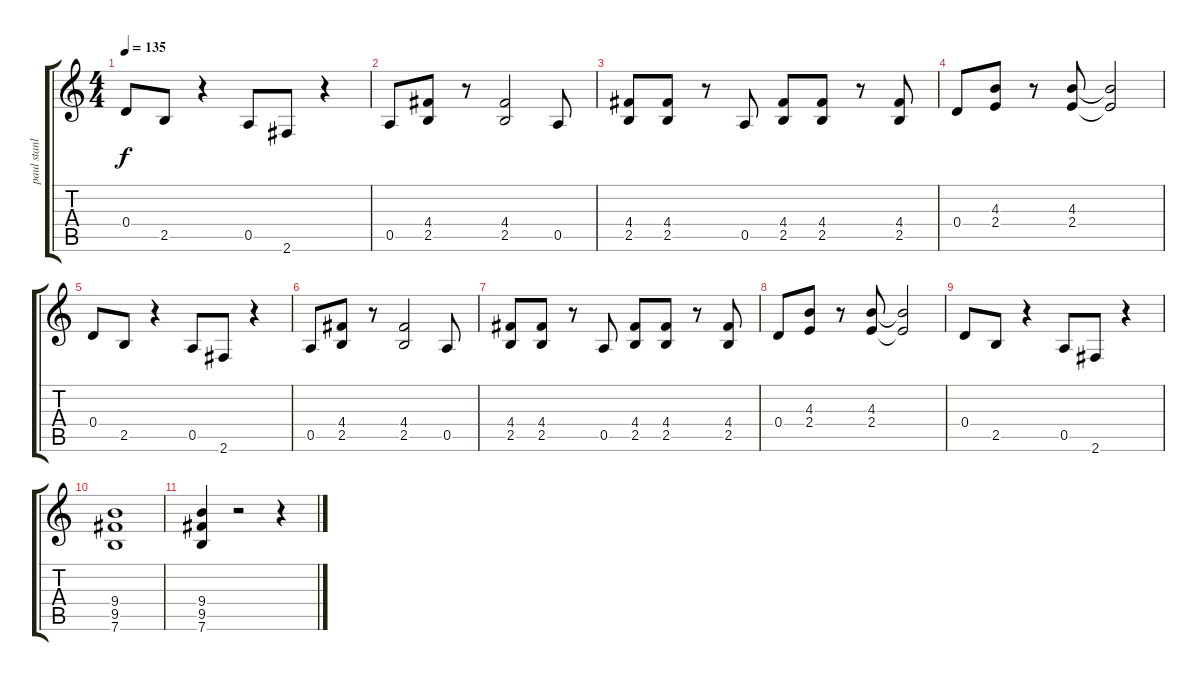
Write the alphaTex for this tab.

\track ("paul stanley" "paul stanl") {solo instrument overdrivenguitar}
\staff {score tabs}
\tuning (E4 B3 G3 D3 A2 E2) {hide}
\ts (4 4)
\tempo 135
\clef g2
\ks c
0.4.8{dy f} 2.5.8 r.4 0.5.8 2.6.8 r.4 |
0.5.8 (4.4 2.5).8 r.8 (4.4 2.5).2 0.5.8 |
(4.4 2.5).8 (4.4 2.5).8 r.8 0.5.8 (4.4 2.5).8 (4.4 2.5).8 r.8 (4.4 2.5).8 |
0.4.8 (4.3 2.4).8 r.8 (4.3 2.4).8 (4.3{t} 2.4{t}).2 |
0.4.8 2.5.8 r.4 0.5.8 2.6.8 r.4 |
0.5.8 (4.4 2.5).8 r.8 (4.4 2.5).2 0.5.8 |
(4.4 2.5).8 (4.4 2.5).8 r.8 0.5.8 (4.4 2.5).8 (4.4 2.5).8 r.8 (4.4 2.5).8 |
0.4.8 (4.3 2.4).8 r.8 (4.3 2.4).8 (4.3{t} 2.4{t}).2 |
0.4.8 2.5.8 r.4 0.5.8 2.6.8 r.4 |
(9.4 9.5 7.6).1 |
(9.4 9.5 7.6).4 r.2 r.4
